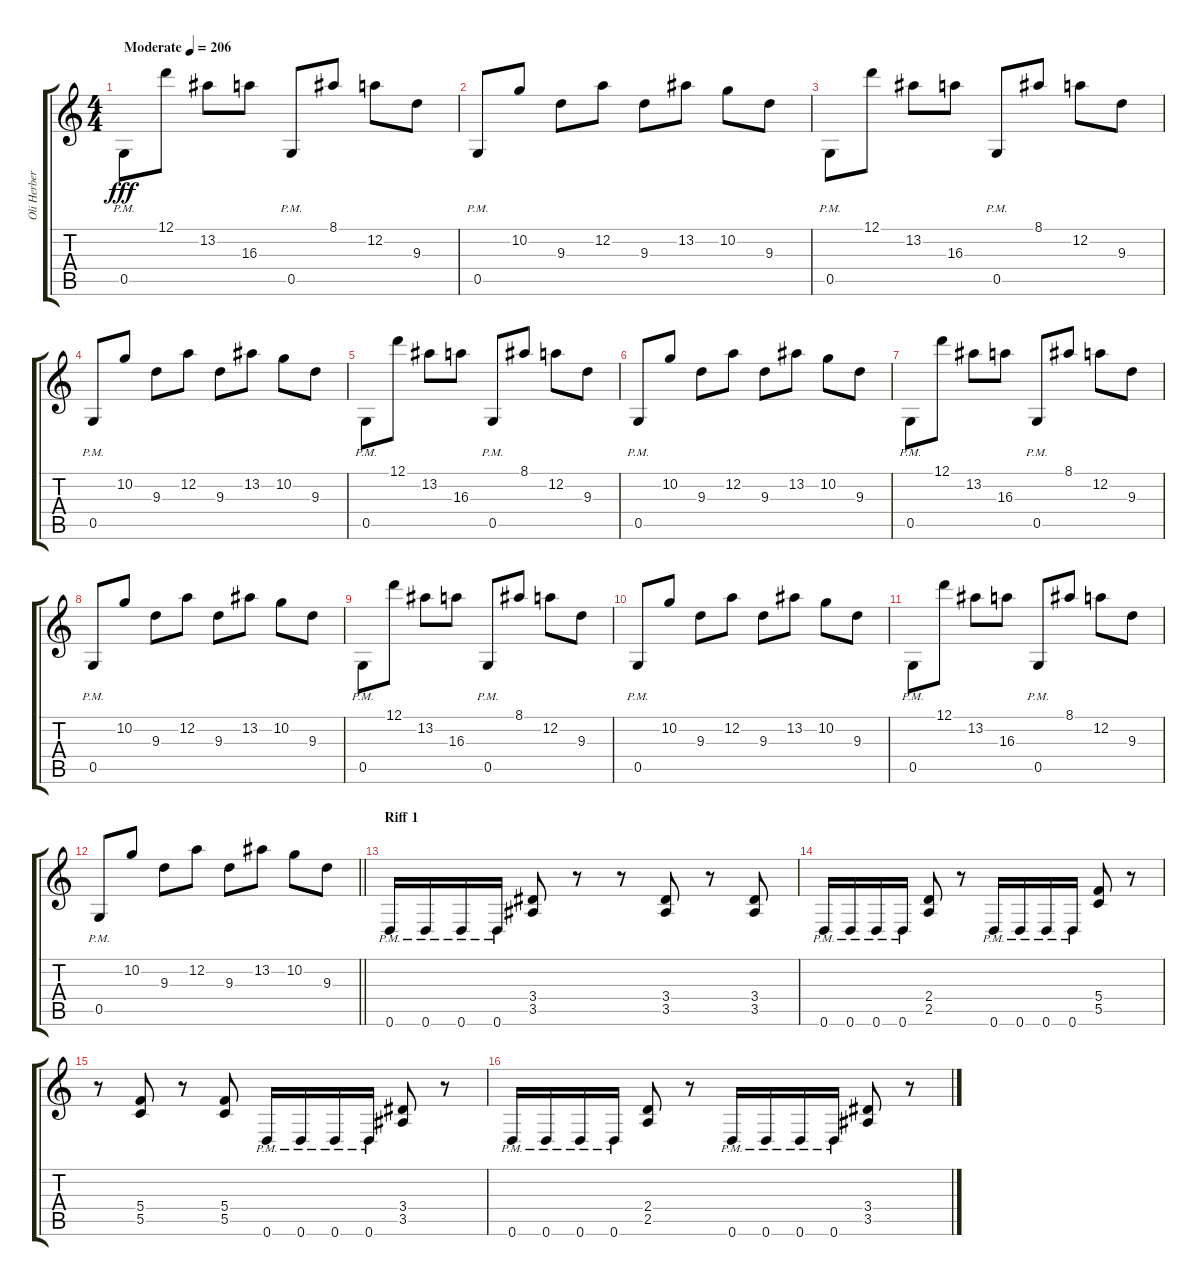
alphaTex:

\track ("Oli Herbert" "Oli Herber") {instrument overdrivenguitar}
\staff {score tabs}
\tuning (D4 A3 F3 C3 G2 D2) {hide}
\ts (4 4)
\tempo (206 "Moderate")
\clef g2
\ks c
0.5{pm}.8{dy fff instrument overdrivenguitar} 12.1.8 13.2.8 16.3.8 0.5{pm}.8 8.1.8 12.2.8 9.3.8 |
0.5{pm}.8 10.2.8 9.3.8 12.2.8 9.3.8 13.2.8 10.2.8 9.3.8 |
0.5{pm}.8 12.1.8 13.2.8 16.3.8 0.5{pm}.8 8.1.8 12.2.8 9.3.8 |
0.5{pm}.8 10.2.8 9.3.8 12.2.8 9.3.8 13.2.8 10.2.8 9.3.8 |
0.5{pm}.8 12.1.8 13.2.8 16.3.8 0.5{pm}.8 8.1.8 12.2.8 9.3.8 |
0.5{pm}.8 10.2.8 9.3.8 12.2.8 9.3.8 13.2.8 10.2.8 9.3.8 |
0.5{pm}.8 12.1.8 13.2.8 16.3.8 0.5{pm}.8 8.1.8 12.2.8 9.3.8 |
0.5{pm}.8 10.2.8 9.3.8 12.2.8 9.3.8 13.2.8 10.2.8 9.3.8 |
0.5{pm}.8 12.1.8 13.2.8 16.3.8 0.5{pm}.8 8.1.8 12.2.8 9.3.8 |
0.5{pm}.8 10.2.8 9.3.8 12.2.8 9.3.8 13.2.8 10.2.8 9.3.8 |
0.5{pm}.8 12.1.8 13.2.8 16.3.8 0.5{pm}.8 8.1.8 12.2.8 9.3.8 |
\barLineRight lightlight
0.5{pm}.8 10.2.8 9.3.8 12.2.8 9.3.8 13.2.8 10.2.8 9.3.8 |
\section ("" "Riff 1")
0.6{pm}.16 0.6{pm}.16 0.6{pm}.16 0.6{pm}.16 (3.4 3.5).8 r.8 r.8 (3.4 3.5).8 r.8 (3.4 3.5).8 |
0.6{pm}.16 0.6{pm}.16 0.6{pm}.16 0.6{pm}.16 (2.4 2.5).8 r.8 0.6{pm}.16 0.6{pm}.16 0.6{pm}.16 0.6{pm}.16 (5.4 5.5).8 r.8 |
r.8 (5.4 5.5).8 r.8 (5.4 5.5).8 0.6{pm}.16 0.6{pm}.16 0.6{pm}.16 0.6{pm}.16 (3.4 3.5).8 r.8 |
0.6{pm}.16 0.6{pm}.16 0.6{pm}.16 0.6{pm}.16 (2.4 2.5).8 r.8 0.6{pm}.16 0.6{pm}.16 0.6{pm}.16 0.6{pm}.16 (3.4 3.5).8 r.8
